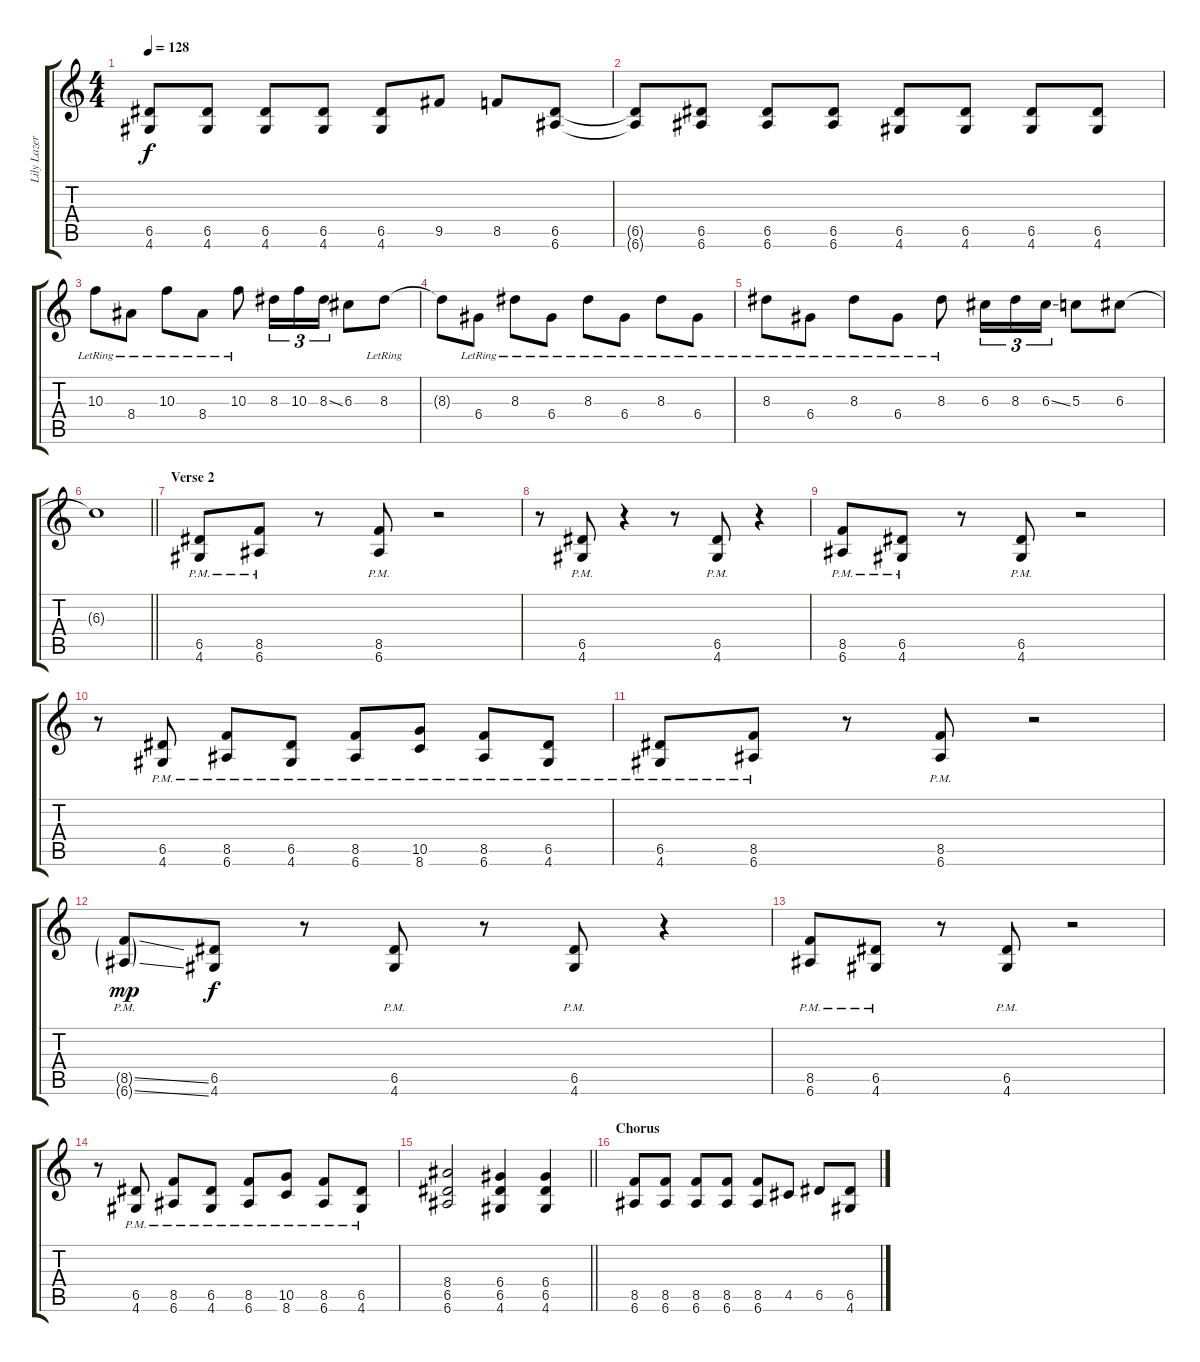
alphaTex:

\track ("Lily Lazer (Guitar)" "Lily Lazer") {instrument distortionguitar}
\staff {score tabs}
\tuning (E4 B3 G3 D3 A2 E2) {hide}
\ts (4 4)
\tempo 128
\clef g2
\ks c
(6.5 4.6).8{dy f} (6.5 4.6).8 (6.5 4.6).8 (6.5 4.6).8 (6.5 4.6).8 9.5.8 8.5.8 (6.5 6.6).8 |
(6.5{t} 6.6{t}).8 (6.5 6.6).8 (6.5 6.6).8 (6.5 6.6).8 (6.5 4.6).8 (6.5 4.6).8 (6.5 4.6).8 (6.5 4.6).8 |
10.3{lr}.8 8.4{lr}.8 10.3{lr}.8 8.4{lr}.8 10.3{lr}.8 8.3.16{tu (3 2)} 10.3.16{tu (3 2)} 8.3{ss}.16{tu (3 2)} 6.3.8 8.3{lr}.8 |
8.3{t}.8 6.4{lr}.8 8.3{lr}.8 6.4{lr}.8 8.3{lr}.8 6.4{lr}.8 8.3{lr}.8 6.4{lr}.8 |
8.3{lr}.8 6.4{lr}.8 8.3{lr}.8 6.4{lr}.8 8.3{lr}.8 6.3.16{tu (3 2)} 8.3.16{tu (3 2)} 6.3{ss}.16{tu (3 2)} 5.3.8 6.3.8 |
\barLineRight lightlight
6.3{t}.1 |
\section ("" "Verse 2")
(6.5{pm} 4.6{pm}).8 (8.5{pm} 6.6{pm}).8 r.8 (8.5{pm} 6.6{pm}).8 r.2 |
r.8 (6.5{pm} 4.6{pm}).8 r.4 r.8 (6.5{pm} 4.6{pm}).8 r.4 |
(8.5{pm} 6.6{pm}).8 (6.5{pm} 4.6{pm}).8 r.8 (6.5{pm} 4.6{pm}).8 r.2 |
r.8 (6.5{pm} 4.6{pm}).8 (8.5{pm} 6.6{pm}).8 (6.5{pm} 4.6{pm}).8 (8.5{pm} 6.6{pm}).8 (10.5{pm} 8.6{pm}).8 (8.5{pm} 6.6{pm}).8 (6.5{pm} 4.6{pm}).8 |
(6.5{pm} 4.6{pm}).8 (8.5{pm} 6.6{pm}).8 r.8 (8.5{pm} 6.6{pm}).8 r.2 |
(8.5{ss g pm} 6.6{ss g pm}).8{dy mp} (6.5 4.6).8{dy f} r.8 (6.5{pm} 4.6{pm}).8 r.8 (6.5{pm} 4.6{pm}).8 r.4 |
(8.5{pm} 6.6{pm}).8 (6.5{pm} 4.6{pm}).8 r.8 (6.5{pm} 4.6{pm}).8 r.2 |
r.8 (6.5{pm} 4.6{pm}).8 (8.5{pm} 6.6{pm}).8 (6.5{pm} 4.6{pm}).8 (8.5{pm} 6.6{pm}).8 (10.5{pm} 8.6{pm}).8 (8.5{pm} 6.6{pm}).8 (6.5{pm} 4.6{pm}).8 |
\barLineRight lightlight
(8.4 6.5 6.6).2 (6.4 6.5 4.6).4 (6.4 6.5 4.6).4 |
\section ("" "Chorus")
(8.5 6.6).8 (8.5 6.6).8 (8.5 6.6).8 (8.5 6.6).8 (8.5 6.6).8 4.5.8 6.5.8 (6.5 4.6).8
